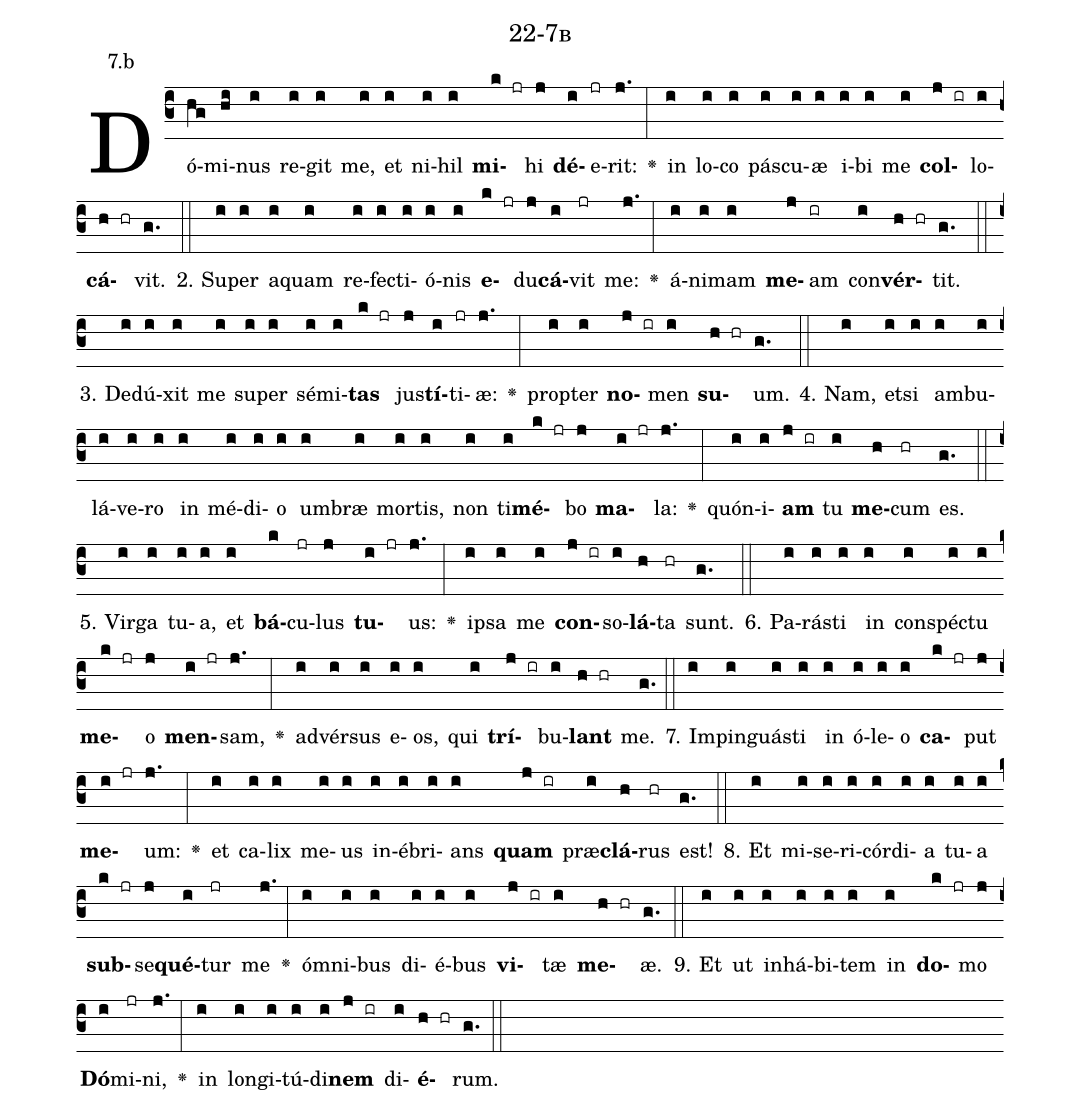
name: 22-7b;
annotation: 7.b;
%%
(c3)Dó(hg)mi(hi)nus(i) re(i)git(i) me,(i) et(i) ni(i)hil(i) <b>mi</b>(k jr)hi(j) <b>dé</b>(i)e(jr)rit:(j.) <v>\greheightstar</v>(:) in(i) lo(i)co(i) pás(i)cu(i)æ(i) i(i)bi(i) me(i) <b>col</b>(j ir)lo(i)<b>cá</b>(h hr)vit.(g.) (::)
2. Su(i)per(i) a(i)quam(i) re(i)fec(i)ti(i)ó(i)nis(i) <b>e</b>(k jr)du(j)<b>cá</b>(i)vit(jr) me:(j.) <v>\greheightstar</v>(:) á(i)ni(i)mam(i) <b>me</b>(j)am(ir) con(i)<b>vér</b>(h hr)tit.(g.) (::)
3. De(i)dú(i)xit(i) me(i) su(i)per(i) sé(i)mi(i)<b>tas</b>(k jr) jus(j)<b>tí</b>(i)ti(jr)æ:(j.) <v>\greheightstar</v>(:) prop(i)ter(i) <b>no</b>(j ir)men(i) <b>su</b>(h hr)um.(g.) (::)
4. Nam,(i) et(i)si(i) am(i)bu(i)lá(i)ve(i)ro(i) in(i) mé(i)di(i)o(i) um(i)bræ(i) mor(i)tis,(i) non(i) ti(i)<b>mé</b>(k jr)bo(j) <b>ma</b>(i jr)la:(j.) <v>\greheightstar</v>(:) quón(i)i(i)<b>am</b>(j ir) tu(i) <b>me</b>(h)cum(hr) es.(g.) (::)
5. Vir(i)ga(i) tu(i)a,(i) et(i) <b>bá</b>(k)cu(jr)lus(j) <b>tu</b>(i jr)us:(j.) <v>\greheightstar</v>(:) ip(i)sa(i) me(i) <b>con</b>(j ir)so(i)<b>lá</b>(h)ta(hr) sunt.(g.) (::)
6. Pa(i)rás(i)ti(i) in(i) con(i)spéc(i)tu(i) <b>me</b>(k jr)o(j) <b>men</b>(i jr)sam,(j.) <v>\greheightstar</v>(:) ad(i)vér(i)sus(i) e(i)os,(i) qui(i) <b>trí</b>(j ir)bu(i)<b>lant</b>(h hr) me.(g.) (::)
7. Im(i)pin(i)guás(i)ti(i) in(i) ó(i)le(i)o(i) <b>ca</b>(k jr)put(j) <b>me</b>(i jr)um:(j.) <v>\greheightstar</v>(:) et(i) ca(i)lix(i) me(i)us(i) in(i)é(i)bri(i)ans(i) <b>quam</b>(j ir) præ(i)<b>clá</b>(h)rus(hr) est!(g.) (::)
8. Et(i) mi(i)se(i)ri(i)cór(i)di(i)a(i) tu(i)a(i) <b>sub</b>(k jr)se(j)<b>qué</b>(i)tur(jr) me(j.) <v>\greheightstar</v>(:) óm(i)ni(i)bus(i) di(i)é(i)bus(i) <b>vi</b>(j ir)tæ(i) <b>me</b>(h hr)æ.(g.) (::)
9. Et(i) ut(i) in(i)há(i)bi(i)tem(i) in(i) <b>do</b>(k jr)mo(j) <b>Dó</b>(i)mi(jr)ni,(j.) <v>\greheightstar</v>(:) in(i) lon(i)gi(i)tú(i)di(i)<b>nem</b>(j ir) di(i)<b>é</b>(h hr)rum.(g.) (::)
